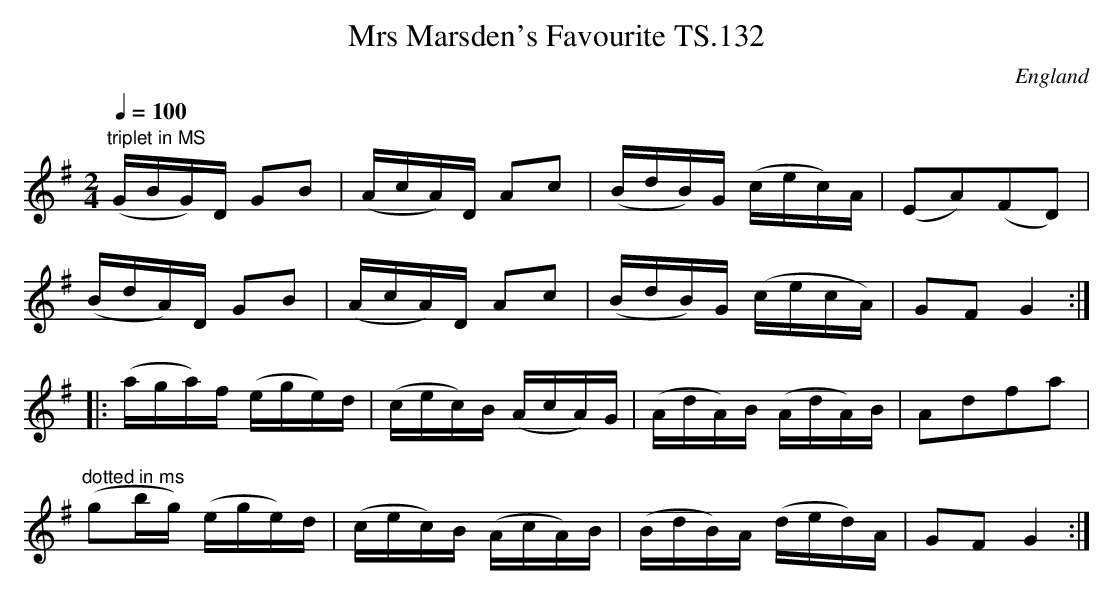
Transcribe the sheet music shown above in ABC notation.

X:1
T:Mrs Marsden's Favourite TS.132
M:2/4
L:1/16
Q:1/4=100
O:England
K:G major
"triplet in MS"(GBG)D G2B2|(AcA)D A2c2|(BdB)G (cec)A|(E2A2)(F2D2)|!
(BdA)D G2B2|(AcA)D A2c2|(BdB)G (cecA)|G2F2G4:|!
|:(aga)f (ege)d|(cec)B (AcA)G|(AdA)B (AdA)B|A2d2f2a2|!
"dotted in ms" (g2bg) (ege)d|(cec)B (AcA)B|(BdB)A (ded)A|G2F2G4:|]
